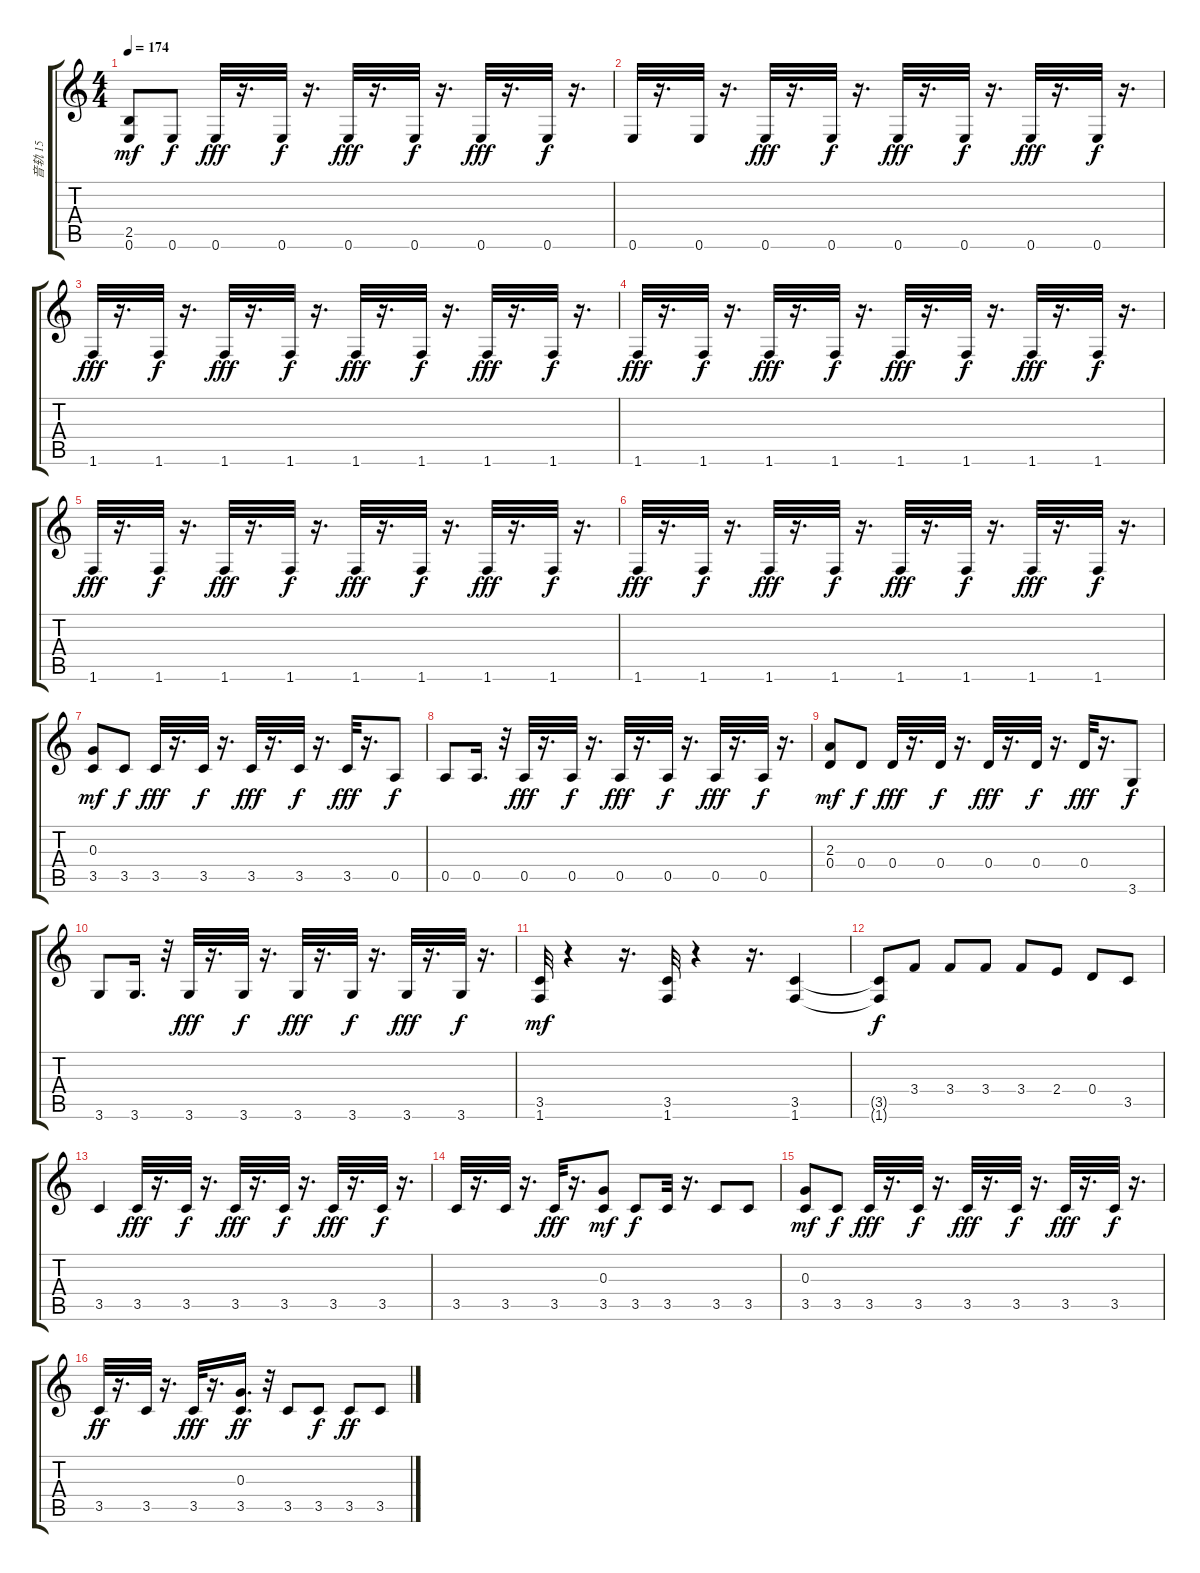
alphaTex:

\track ("音轨 15" "音轨 15") {instrument distortionguitar}
\staff {score tabs}
\tuning (E4 B3 G3 D3 A2 E2) {hide}
\ts (4 4)
\tempo 174
\clef g2
\ks c
(2.5 0.6).8{dy mf} 0.6.8{dy f} 0.6.32{dy fff} r.16{d} 0.6.32{dy f} r.16{d} 0.6.32{dy fff} r.16{d} 0.6.32{dy f} r.16{d} 0.6.32{dy fff} r.16{d} 0.6.32{dy f} r.16{d} |
0.6.32 r.16{d} 0.6.32 r.16{d} 0.6.32{dy fff} r.16{d} 0.6.32{dy f} r.16{d} 0.6.32{dy fff} r.16{d} 0.6.32{dy f} r.16{d} 0.6.32{dy fff} r.16{d} 0.6.32{dy f} r.16{d} |
1.6.32{dy fff} r.16{d} 1.6.32{dy f} r.16{d} 1.6.32{dy fff} r.16{d} 1.6.32{dy f} r.16{d} 1.6.32{dy fff} r.16{d} 1.6.32{dy f} r.16{d} 1.6.32{dy fff} r.16{d} 1.6.32{dy f} r.16{d} |
1.6.32{dy fff} r.16{d} 1.6.32{dy f} r.16{d} 1.6.32{dy fff} r.16{d} 1.6.32{dy f} r.16{d} 1.6.32{dy fff} r.16{d} 1.6.32{dy f} r.16{d} 1.6.32{dy fff} r.16{d} 1.6.32{dy f} r.16{d} |
1.6.32{dy fff} r.16{d} 1.6.32{dy f} r.16{d} 1.6.32{dy fff} r.16{d} 1.6.32{dy f} r.16{d} 1.6.32{dy fff} r.16{d} 1.6.32{dy f} r.16{d} 1.6.32{dy fff} r.16{d} 1.6.32{dy f} r.16{d} |
1.6.32{dy fff} r.16{d} 1.6.32{dy f} r.16{d} 1.6.32{dy fff} r.16{d} 1.6.32{dy f} r.16{d} 1.6.32{dy fff} r.16{d} 1.6.32{dy f} r.16{d} 1.6.32{dy fff} r.16{d} 1.6.32{dy f} r.16{d} |
(0.3 3.5).8{dy mf} 3.5.8{dy f} 3.5.32{dy fff} r.16{d} 3.5.32{dy f} r.16{d} 3.5.32{dy fff} r.16{d} 3.5.32{dy f} r.16{d} 3.5.32{dy fff} r.16{d} 0.5.8{dy f} |
0.5.8 0.5.16{d} r.32 0.5.32{dy fff} r.16{d} 0.5.32{dy f} r.16{d} 0.5.32{dy fff} r.16{d} 0.5.32{dy f} r.16{d} 0.5.32{dy fff} r.16{d} 0.5.32{dy f} r.16{d} |
(2.3 0.4).8{dy mf} 0.4.8{dy f} 0.4.32{dy fff} r.16{d} 0.4.32{dy f} r.16{d} 0.4.32{dy fff} r.16{d} 0.4.32{dy f} r.16{d} 0.4.32{dy fff} r.16{d} 3.6.8{dy f} |
3.6.8 3.6.16{d} r.32 3.6.32{dy fff} r.16{d} 3.6.32{dy f} r.16{d} 3.6.32{dy fff} r.16{d} 3.6.32{dy f} r.16{d} 3.6.32{dy fff} r.16{d} 3.6.32{dy f} r.16{d} |
(3.5 1.6).32{dy mf} r.4 r.16{d} (3.5 1.6).32 r.4 r.16{d} (3.5 1.6).4 |
(3.5{t} 1.6{t}).8{dy f} 3.4.8 3.4.8 3.4.8 3.4.8 2.4.8 0.4.8 3.5.8 |
3.5.4 3.5.32{dy fff} r.16{d} 3.5.32{dy f} r.16{d} 3.5.32{dy fff} r.16{d} 3.5.32{dy f} r.16{d} 3.5.32{dy fff} r.16{d} 3.5.32{dy f} r.16{d} |
3.5.32 r.16{d} 3.5.32 r.16{d} 3.5.32{dy fff} r.16{d} (0.3 3.5).8{dy mf} 3.5.8{dy f} 3.5.32 r.16{d} 3.5.8 3.5.8 |
(0.3 3.5).8{dy mf} 3.5.8{dy f} 3.5.32{dy fff} r.16{d} 3.5.32{dy f} r.16{d} 3.5.32{dy fff} r.16{d} 3.5.32{dy f} r.16{d} 3.5.32{dy fff} r.16{d} 3.5.32{dy f} r.16{d} |
3.5.32{dy ff} r.16{d} 3.5.32 r.16{d} 3.5.32{dy fff} r.16{d} (0.3 3.5).16{d dy ff} r.32 3.5.8 3.5.8{dy f} 3.5.8{dy ff} 3.5.8
